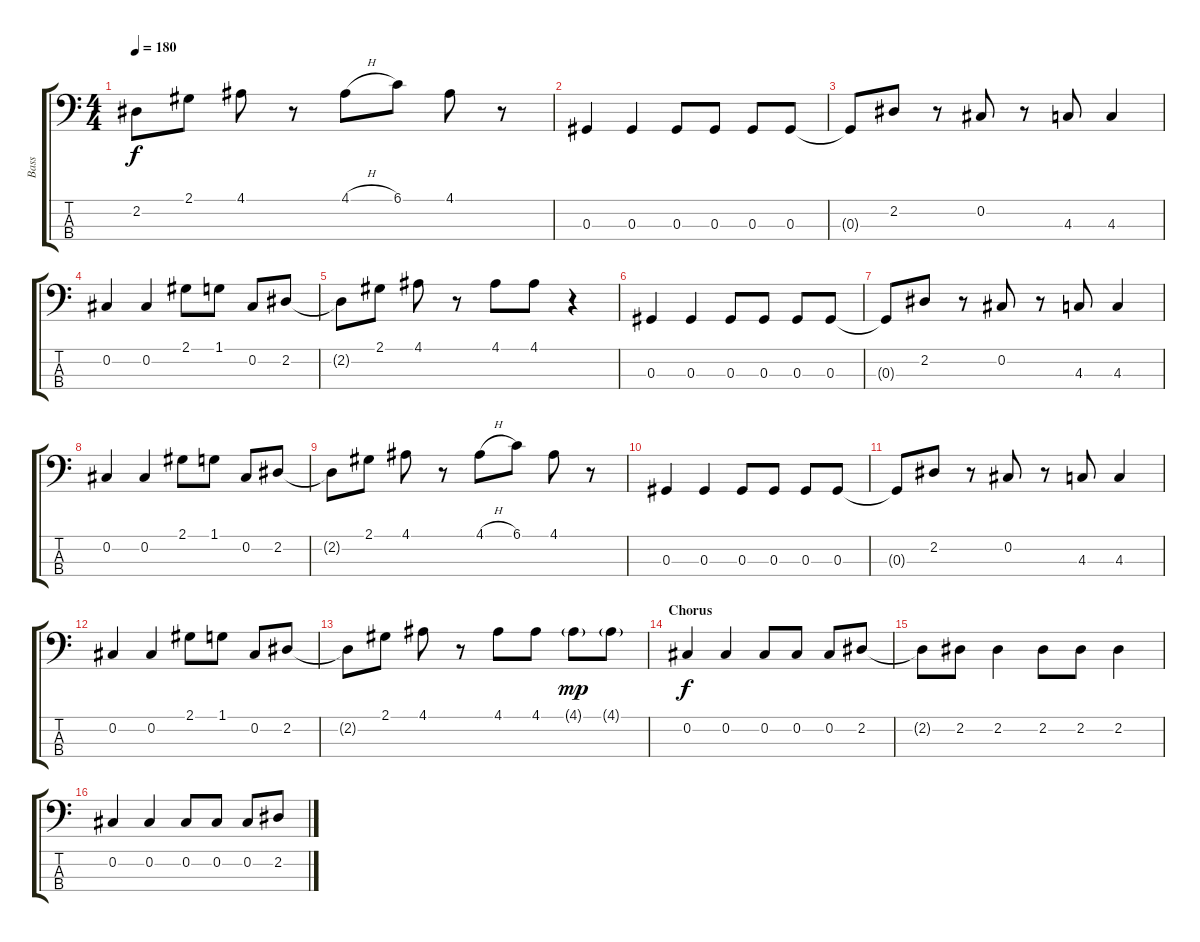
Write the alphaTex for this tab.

\track ("Bass" "Bass") {instrument electricbassfinger}
\staff {score tabs}
\tuning (Gb2 Db2 Ab1 Eb1) {hide}
\ts (4 4)
\tempo 180
\clef f4
\ks c
2.2{t}.8{dy f} 2.1.8 4.1.8 r.8 4.1{h}.8 6.1.8 4.1.8 r.8 |
0.3.4 0.3.4 0.3.8 0.3.8 0.3.8 0.3.8 |
0.3{t}.8 2.2.8 r.8 0.2.8 r.8 4.3.8 4.3.4 |
0.2.4 0.2.4 2.1.8 1.1.8 0.2.8 2.2.8 |
2.2{t}.8 2.1.8 4.1.8 r.8 4.1.8 4.1.8 r.4 |
0.3.4 0.3.4 0.3.8 0.3.8 0.3.8 0.3.8 |
0.3{t}.8 2.2.8 r.8 0.2.8 r.8 4.3.8 4.3.4 |
0.2.4 0.2.4 2.1.8 1.1.8 0.2.8 2.2.8 |
2.2{t}.8 2.1.8 4.1.8 r.8 4.1{h}.8 6.1.8 4.1.8 r.8 |
0.3.4 0.3.4 0.3.8 0.3.8 0.3.8 0.3.8 |
0.3{t}.8 2.2.8 r.8 0.2.8 r.8 4.3.8 4.3.4 |
0.2.4 0.2.4 2.1.8 1.1.8 0.2.8 2.2.8 |
2.2{t}.8 2.1.8 4.1.8 r.8 4.1.8 4.1.8 4.1{g}.8{dy mp} 4.1{g}.8 |
\section ("" "Chorus")
0.2.4{dy f} 0.2.4 0.2.8 0.2.8 0.2.8 2.2.8 |
2.2{t}.8 2.2.8 2.2.4 2.2.8 2.2.8 2.2.4 |
0.2.4 0.2.4 0.2.8 0.2.8 0.2.8 2.2.8
